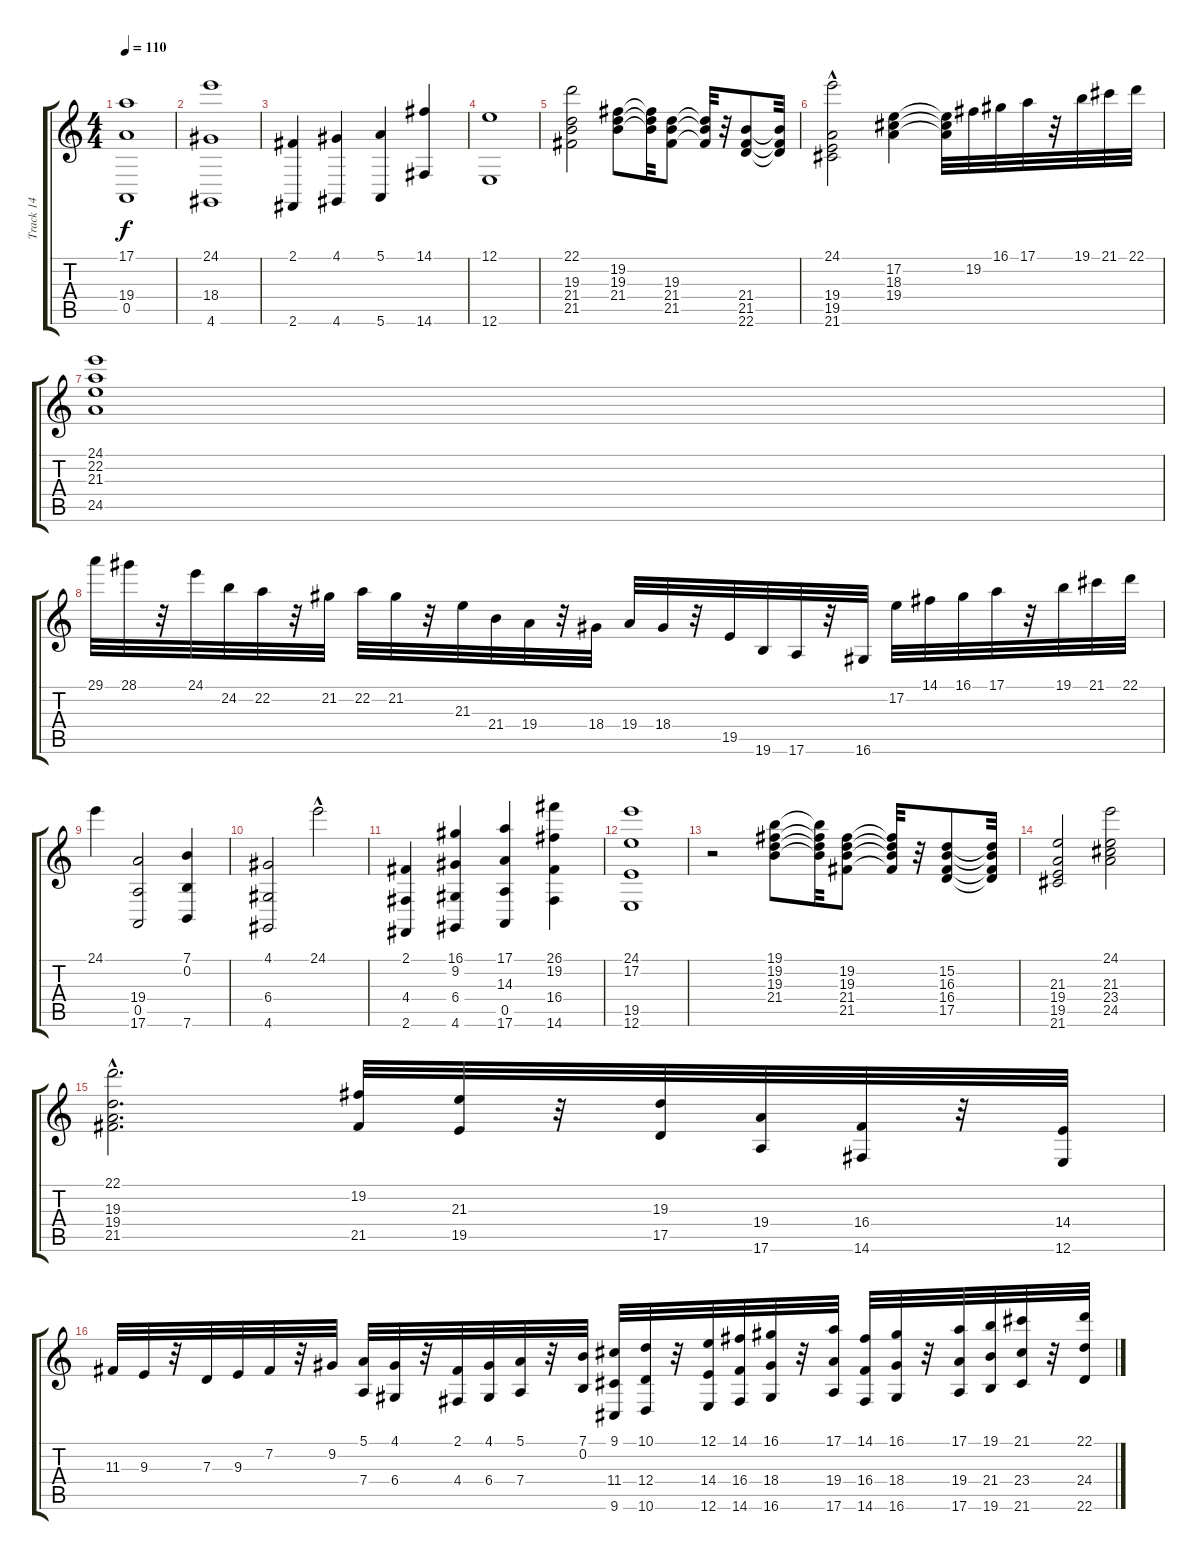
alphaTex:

\track ("Track 14" "Track 14") {instrument stringensemble1}
\staff {score tabs}
\tuning (E4 B3 G3 D3 A2 E2) {hide}
\ts (4 4)
\tempo 110
\clef g2
\ks c
(17.1 19.4 0.5).1{dy f} |
(24.1 18.4 4.6).1 |
(2.1 2.6).4 (4.1 4.6).4 (5.1 5.6).4 (14.1 14.6).4 |
(12.1 12.6).1 |
(22.1 19.3 21.4 21.5).2 (19.2 19.3 21.4).8 (19.2{t} 19.3{t} 21.4{t}).32 (19.3 21.4 21.5).8 (19.3{t} 21.4{t} 21.5{t}).32 r.32 (21.4 21.5 22.6).8 (21.4{t} 21.5{t} 22.6{t}).32 |
(24.1{hac} 19.4 19.5 21.6).2 (17.2 18.3 19.4).4 (17.2{t} 18.3{t} 19.4{t}).32 19.2.32 16.1.32 17.1.32 r.32 19.1.32 21.1.32 22.1.32 |
(24.1 22.2 21.3 24.5).1 |
29.1.32 28.1.32 r.32 24.1.32 24.2.32 22.2.32 r.32 21.2.32 22.2.32 21.2.32 r.32 21.3.32 21.4.32 19.4.32 r.32 18.4.32 19.4.32 18.4.32 r.32 19.5.32 19.6.32 17.6.32 r.32 16.6.32 17.2.32 14.1.32 16.1.32 17.1.32 r.32 19.1.32 21.1.32 22.1.32 |
24.1.4 (19.4 0.5 17.6).2 (7.1 0.2 7.6).4 |
(4.1 6.4 4.6).2 24.1{hac}.2 |
(2.1 4.4 2.6).4 (16.1 9.2 6.4 4.6).4 (17.1 14.3 0.5 17.6).4 (26.1 19.2 16.4 14.6).4 |
(24.1 17.2 19.5 12.6).1 |
r.2 (19.1 19.2 19.3 21.4).8 (19.1{t} 19.2{t} 19.3{t} 21.4{t}).32 (19.2 19.3 21.4 21.5).8 (19.2{t} 19.3{t} 21.4{t} 21.5{t}).32 r.32 (15.2 16.3 16.4 17.5).8 (15.2{t} 16.3{t} 16.4{t} 17.5{t}).32 |
(21.3 19.4 19.5 21.6).2 (24.1 21.3 23.4 24.5).2 |
(22.1{hac} 19.3{hac} 19.4{hac} 21.5{hac}).2{d} (19.2 21.5).32 (21.3 19.5).32 r.32 (19.3 17.5).32 (19.4 17.6).32 (16.4 14.6).32 r.32 (14.4 12.6).32 |
11.3.32 9.3.32 r.32 7.3.32 9.3.32 7.2.32 r.32 9.2.32 (5.1 7.4).32 (4.1 6.4).32 r.32 (2.1 4.4).32 (4.1 6.4).32 (5.1 7.4).32 r.32 (7.1 0.2).32 (9.1 11.4 9.6).32 (10.1 12.4 10.6).32 r.32 (12.1 14.4 12.6).32 (14.1 16.4 14.6).32 (16.1 18.4 16.6).32 r.32 (17.1 19.4 17.6).32 (14.1 16.4 14.6).32 (16.1 18.4 16.6).32 r.32 (17.1 19.4 17.6).32 (19.1 21.4 19.6).32 (21.1 23.4 21.6).32 r.32 (22.1 24.4 22.6).32
